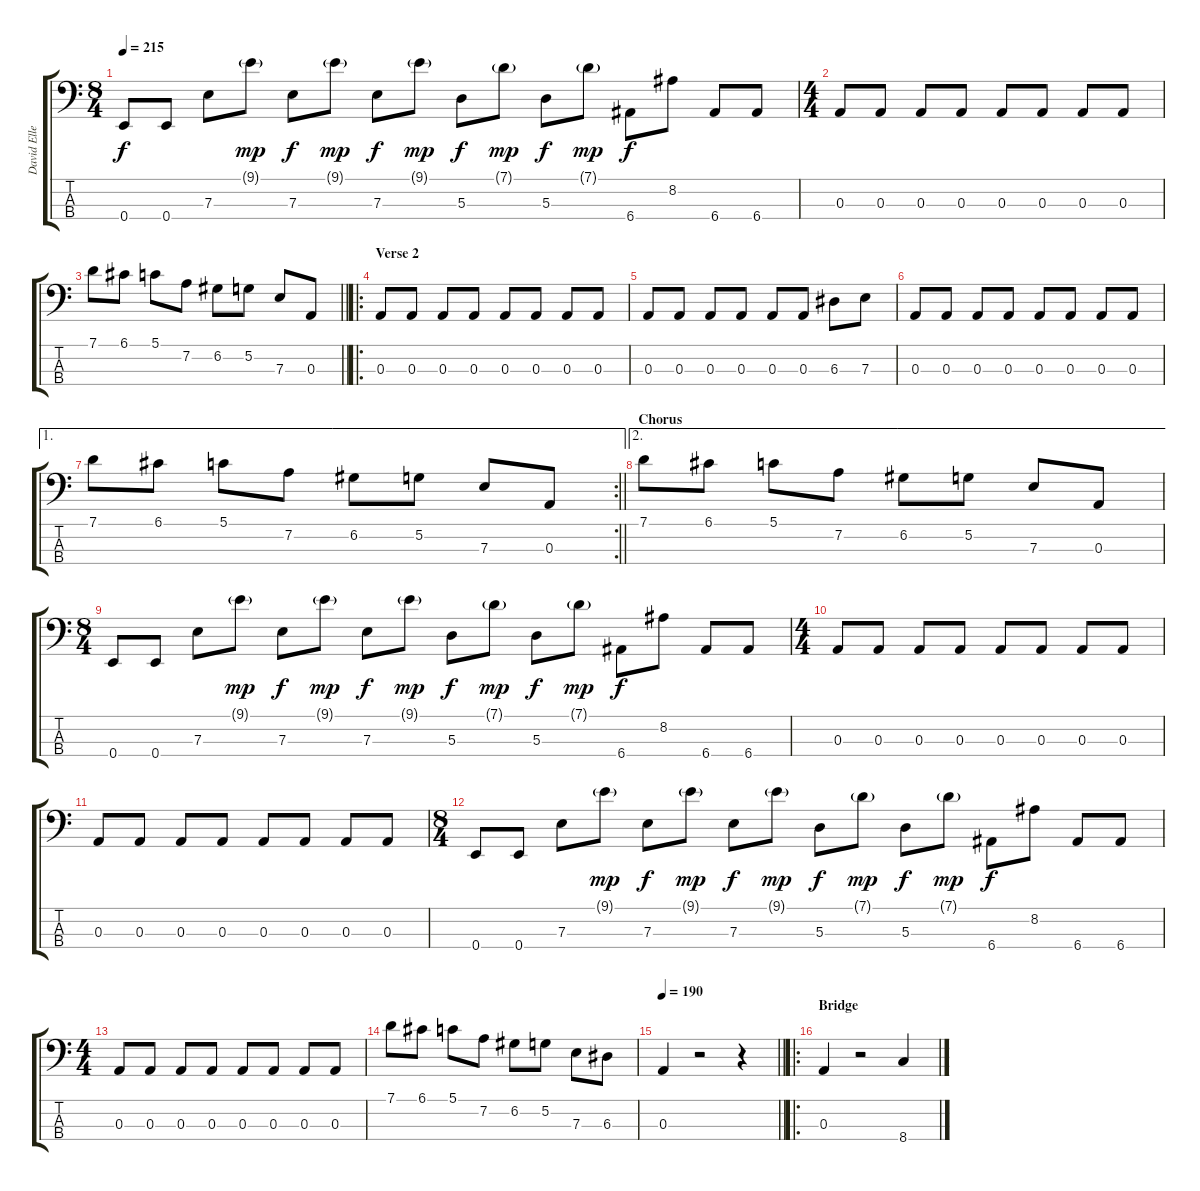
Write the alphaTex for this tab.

\track ("David Ellefson" "David Elle") {instrument electricbasspick}
\staff {score tabs}
\tuning (G2 D2 A1 E1) {hide}
\ts (8 4)
\tempo 215
\clef f4
\ks c
0.4.8{dy f} 0.4.8 7.3.8 9.1{g}.8{dy mp} 7.3.8{dy f} 9.1{g}.8{dy mp} 7.3.8{dy f} 9.1{g}.8{dy mp} 5.3.8{dy f} 7.1{g}.8{dy mp} 5.3.8{dy f} 7.1{g}.8{dy mp} 6.4.8{dy f} 8.2.8 6.4.8 6.4.8 |
\ts (4 4)
0.3.8 0.3.8 0.3.8 0.3.8 0.3.8 0.3.8 0.3.8 0.3.8 |
\barLineRight lightlight
7.1.8 6.1.8 5.1.8 7.2.8 6.2.8 5.2.8 7.3.8 0.3.8 |
\ro
\section ("" "Verse 2")
0.3.8 0.3.8 0.3.8 0.3.8 0.3.8 0.3.8 0.3.8 0.3.8 |
0.3.8 0.3.8 0.3.8 0.3.8 0.3.8 0.3.8 6.3.8 7.3.8 |
0.3.8 0.3.8 0.3.8 0.3.8 0.3.8 0.3.8 0.3.8 0.3.8 |
\ae 1
\rc 2
\barLineRight lightlight
7.1.8 6.1.8 5.1.8 7.2.8 6.2.8 5.2.8 7.3.8 0.3.8 |
\ae 2
\section ("" "Chorus")
7.1.8 6.1.8 5.1.8 7.2.8 6.2.8 5.2.8 7.3.8 0.3.8 |
\ts (8 4)
0.4.8 0.4.8 7.3.8 9.1{g}.8{dy mp} 7.3.8{dy f} 9.1{g}.8{dy mp} 7.3.8{dy f} 9.1{g}.8{dy mp} 5.3.8{dy f} 7.1{g}.8{dy mp} 5.3.8{dy f} 7.1{g}.8{dy mp} 6.4.8{dy f} 8.2.8 6.4.8 6.4.8 |
\ts (4 4)
0.3.8 0.3.8 0.3.8 0.3.8 0.3.8 0.3.8 0.3.8 0.3.8 |
0.3.8 0.3.8 0.3.8 0.3.8 0.3.8 0.3.8 0.3.8 0.3.8 |
\ts (8 4)
0.4.8 0.4.8 7.3.8 9.1{g}.8{dy mp} 7.3.8{dy f} 9.1{g}.8{dy mp} 7.3.8{dy f} 9.1{g}.8{dy mp} 5.3.8{dy f} 7.1{g}.8{dy mp} 5.3.8{dy f} 7.1{g}.8{dy mp} 6.4.8{dy f} 8.2.8 6.4.8 6.4.8 |
\ts (4 4)
0.3.8 0.3.8 0.3.8 0.3.8 0.3.8 0.3.8 0.3.8 0.3.8 |
7.1.8 6.1.8 5.1.8 7.2.8 6.2.8 5.2.8 7.3.8 6.3.8 |
\tempo 190
\barLineRight lightlight
0.3.4 r.2 r.4 |
\ro
\section ("" "Bridge")
0.3.4 r.2 8.4.4
